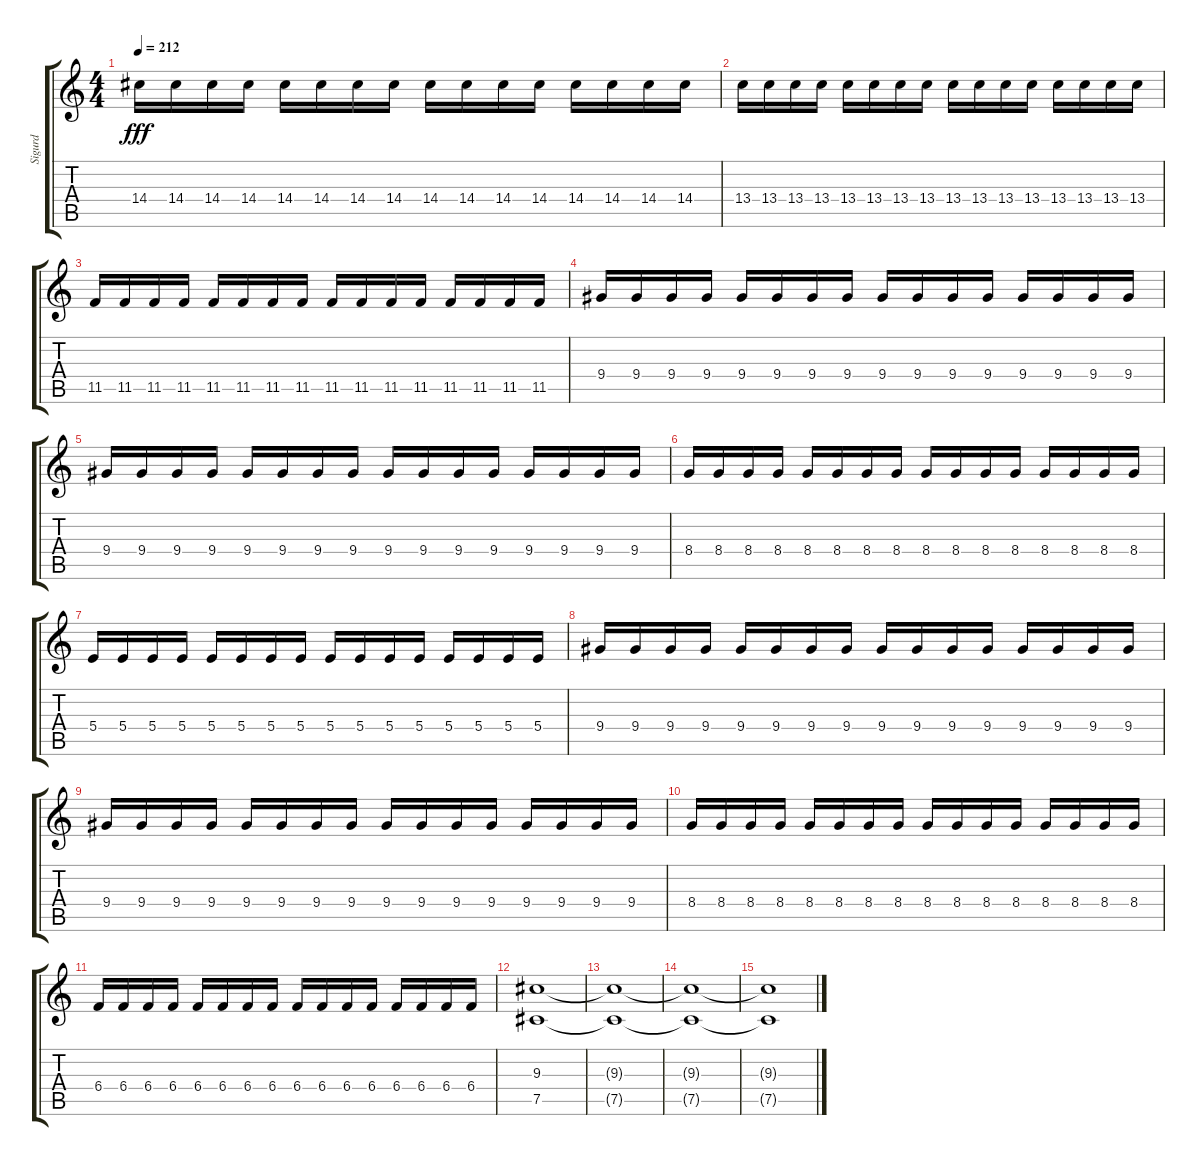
\track ("Sigurd" "Sigurd") {instrument distortionguitar}
\staff {score tabs}
\tuning (Db4 Ab3 E3 B2 Gb2 Db2) {hide}
\ts (4 4)
\tempo 212
\clef g2
\ks c
14.4.16{dy fff} 14.4.16 14.4.16 14.4.16 14.4.16 14.4.16 14.4.16 14.4.16 14.4.16 14.4.16 14.4.16 14.4.16 14.4.16 14.4.16 14.4.16 14.4.16 |
13.4.16 13.4.16 13.4.16 13.4.16 13.4.16 13.4.16 13.4.16 13.4.16 13.4.16 13.4.16 13.4.16 13.4.16 13.4.16 13.4.16 13.4.16 13.4.16 |
11.5.16 11.5.16 11.5.16 11.5.16 11.5.16 11.5.16 11.5.16 11.5.16 11.5.16 11.5.16 11.5.16 11.5.16 11.5.16 11.5.16 11.5.16 11.5.16 |
9.4.16 9.4.16 9.4.16 9.4.16 9.4.16 9.4.16 9.4.16 9.4.16 9.4.16 9.4.16 9.4.16 9.4.16 9.4.16 9.4.16 9.4.16 9.4.16 |
9.4.16 9.4.16 9.4.16 9.4.16 9.4.16 9.4.16 9.4.16 9.4.16 9.4.16 9.4.16 9.4.16 9.4.16 9.4.16 9.4.16 9.4.16 9.4.16 |
8.4.16 8.4.16 8.4.16 8.4.16 8.4.16 8.4.16 8.4.16 8.4.16 8.4.16 8.4.16 8.4.16 8.4.16 8.4.16 8.4.16 8.4.16 8.4.16 |
5.4.16 5.4.16 5.4.16 5.4.16 5.4.16 5.4.16 5.4.16 5.4.16 5.4.16 5.4.16 5.4.16 5.4.16 5.4.16 5.4.16 5.4.16 5.4.16 |
9.4.16 9.4.16 9.4.16 9.4.16 9.4.16 9.4.16 9.4.16 9.4.16 9.4.16 9.4.16 9.4.16 9.4.16 9.4.16 9.4.16 9.4.16 9.4.16 |
9.4.16 9.4.16 9.4.16 9.4.16 9.4.16 9.4.16 9.4.16 9.4.16 9.4.16 9.4.16 9.4.16 9.4.16 9.4.16 9.4.16 9.4.16 9.4.16 |
8.4.16 8.4.16 8.4.16 8.4.16 8.4.16 8.4.16 8.4.16 8.4.16 8.4.16 8.4.16 8.4.16 8.4.16 8.4.16 8.4.16 8.4.16 8.4.16 |
6.4.16 6.4.16 6.4.16 6.4.16 6.4.16 6.4.16 6.4.16 6.4.16 6.4.16 6.4.16 6.4.16 6.4.16 6.4.16 6.4.16 6.4.16 6.4.16 |
(9.3 7.5).1 |
(9.3{t} 7.5{t}).1 |
(9.3{t} 7.5{t}).1 |
(9.3{t} 7.5{t}).1
